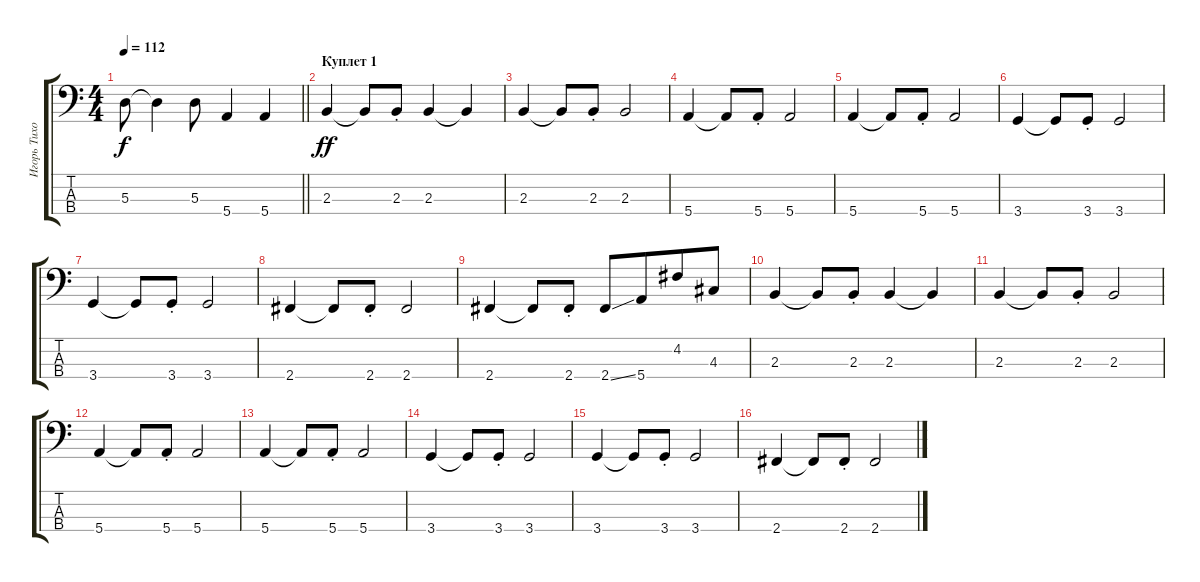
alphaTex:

\track ("Игорь Тихомиров" "Игорь Тихо") {instrument electricbassfinger}
\staff {score tabs}
\tuning (G2 D2 A1 E1) {hide}
\ts (4 4)
\tempo 112
\clef f4
\barLineRight lightlight
\ks c
5.3.8{dy f} 5.3{t}.4 5.3.8 5.4.4 5.4.4 |
\section ("" "Куплет 1")
2.3.4{dy ff} 2.3{t}.8 2.3{st}.8 2.3.4 2.3{t}.4 |
2.3.4 2.3{t}.8 2.3{st}.8 2.3.2 |
5.4.4 5.4{t}.8 5.4{st}.8 5.4.2 |
5.4.4 5.4{t}.8 5.4{st}.8 5.4.2 |
3.4.4 3.4{t}.8 3.4{st}.8 3.4.2 |
3.4.4 3.4{t}.8 3.4{st}.8 3.4.2 |
2.4.4 2.4{t}.8 2.4{st}.8 2.4.2 |
2.4.4 2.4{t}.8 2.4{st}.8 2.4{ss}.8 5.4.8{beam merge} 4.2.8 4.3.8 |
2.3.4 2.3{t}.8 2.3{st}.8 2.3.4 2.3{t}.4 |
2.3.4 2.3{t}.8 2.3{st}.8 2.3.2 |
5.4.4 5.4{t}.8 5.4{st}.8 5.4.2 |
5.4.4 5.4{t}.8 5.4{st}.8 5.4.2 |
3.4.4 3.4{t}.8 3.4{st}.8 3.4.2 |
3.4.4 3.4{t}.8 3.4{st}.8 3.4.2 |
2.4.4 2.4{t}.8 2.4{st}.8 2.4.2
